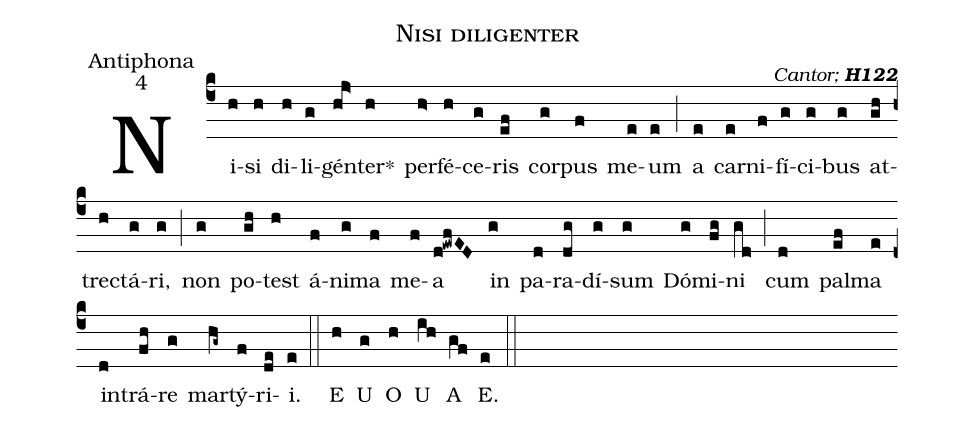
name:Nisi diligenter;
office-part:Antiphona;
mode:4;
commentary:{\itshape\mdseries  Cantor;\/}  {\bfseries H122};
%%
(c4) Ni(h)si(h) di(h)li(g)gén(hj>)ter<sp>*</sp>(h) per(h>)fé(h)ce(g)ris(ef) cor(g)pus(f) me(e)um(e) (;)
a(e) car(e)ni(f)fí(g)ci(g)bus(g) at(gh)tre(h)ctá(g)ri,(g) (;)
non(g) po(gh)test(h) á(f)ni(g)ma(f) me(f)a(d!ewfED) in(g) pa(d)ra(dg)dí(g)sum(g) Dó(g)mi(fg)ni(gd) (;)
cum(d) pal(ef)ma(e) in(d)trá(fh)re(g) mar(hg~)tý(f)ri(de)i.(e) (::)
<eu> E(h) U(g) O(h) U(ih) A(gf) E.(e) </eu> (::)
